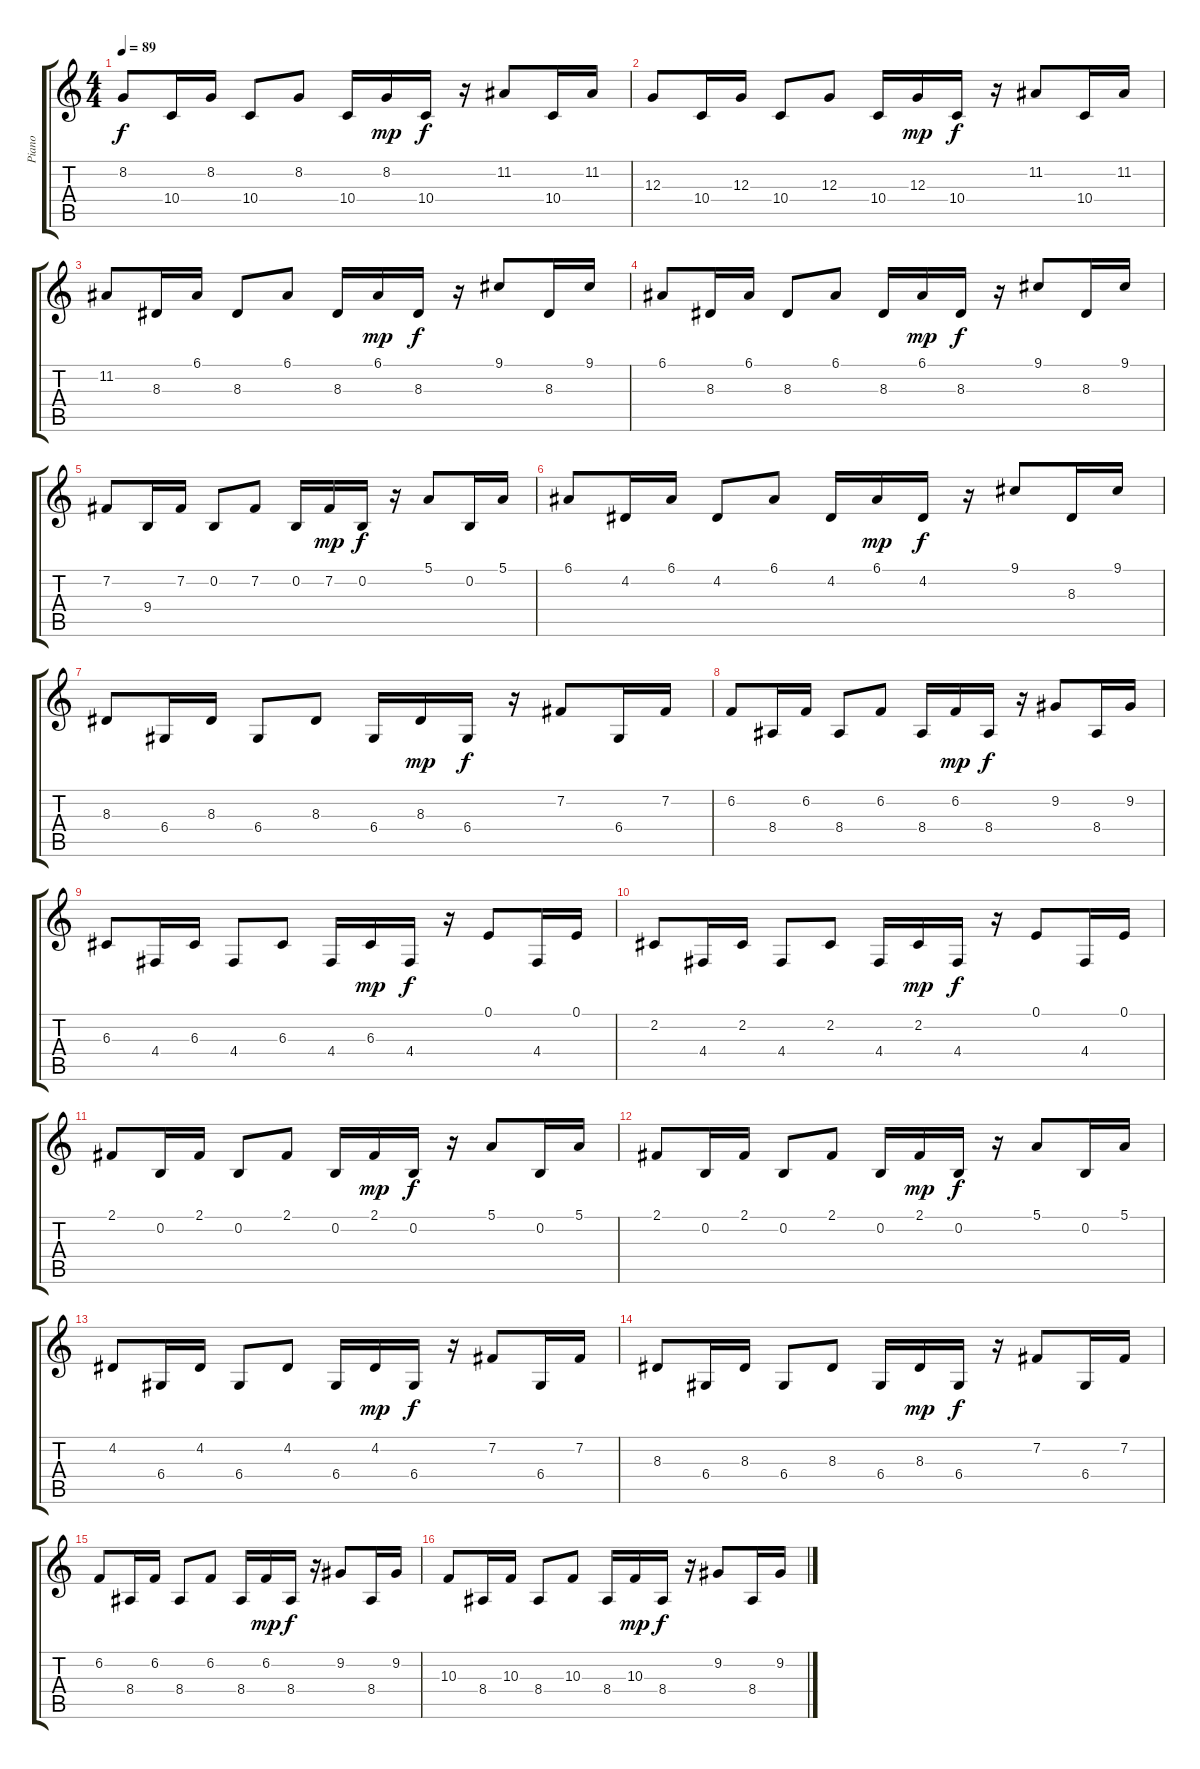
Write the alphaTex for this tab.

\track ("Piano" "Piano") {instrument acousticgrandpiano}
\staff {score tabs}
\tuning (E4 B3 G3 D3 A2 E2) {hide}
\ts (4 4)
\tempo 89
\clef g2
\ks c
8.2.8{dy f} 10.4.16 8.2.16 10.4.8 8.2.8 10.4.16 8.2.16{dy mp} 10.4.16{dy f} r.16 11.2.8 10.4.16 11.2.16 |
12.3.8 10.4.16 12.3.16 10.4.8 12.3.8 10.4.16 12.3.16{dy mp} 10.4.16{dy f} r.16 11.2.8 10.4.16 11.2.16 |
11.2.8 8.3.16 6.1.16 8.3.8 6.1.8 8.3.16 6.1.16{dy mp} 8.3.16{dy f} r.16 9.1.8 8.3.16 9.1.16 |
6.1.8 8.3.16 6.1.16 8.3.8 6.1.8 8.3.16 6.1.16{dy mp} 8.3.16{dy f} r.16 9.1.8 8.3.16 9.1.16 |
7.2.8 9.4.16 7.2.16 0.2.8 7.2.8 0.2.16 7.2.16{dy mp} 0.2.16{dy f} r.16 5.1.8 0.2.16 5.1.16 |
6.1.8 4.2.16 6.1.16 4.2.8 6.1.8 4.2.16 6.1.16{dy mp} 4.2.16{dy f} r.16 9.1.8 8.3.16 9.1.16 |
8.3.8 6.4.16 8.3.16 6.4.8 8.3.8 6.4.16 8.3.16{dy mp} 6.4.16{dy f} r.16 7.2.8 6.4.16 7.2.16 |
6.2.8 8.4.16 6.2.16 8.4.8 6.2.8 8.4.16 6.2.16{dy mp} 8.4.16{dy f} r.16 9.2.8 8.4.16 9.2.16 |
6.3.8 4.4.16 6.3.16 4.4.8 6.3.8 4.4.16 6.3.16{dy mp} 4.4.16{dy f} r.16 0.1.8 4.4.16 0.1.16 |
2.2.8 4.4.16 2.2.16 4.4.8 2.2.8 4.4.16 2.2.16{dy mp} 4.4.16{dy f} r.16 0.1.8 4.4.16 0.1.16 |
2.1.8 0.2.16 2.1.16 0.2.8 2.1.8 0.2.16 2.1.16{dy mp} 0.2.16{dy f} r.16 5.1.8 0.2.16 5.1.16 |
2.1.8 0.2.16 2.1.16 0.2.8 2.1.8 0.2.16 2.1.16{dy mp} 0.2.16{dy f} r.16 5.1.8 0.2.16 5.1.16 |
4.2.8 6.4.16 4.2.16 6.4.8 4.2.8 6.4.16 4.2.16{dy mp} 6.4.16{dy f} r.16 7.2.8 6.4.16 7.2.16 |
8.3.8 6.4.16 8.3.16 6.4.8 8.3.8 6.4.16 8.3.16{dy mp} 6.4.16{dy f} r.16 7.2.8 6.4.16 7.2.16 |
6.2.8 8.4.16 6.2.16 8.4.8 6.2.8 8.4.16 6.2.16{dy mp} 8.4.16{dy f} r.16 9.2.8 8.4.16 9.2.16 |
10.3.8 8.4.16 10.3.16 8.4.8 10.3.8 8.4.16 10.3.16{dy mp} 8.4.16{dy f} r.16 9.2.8 8.4.16 9.2.16
